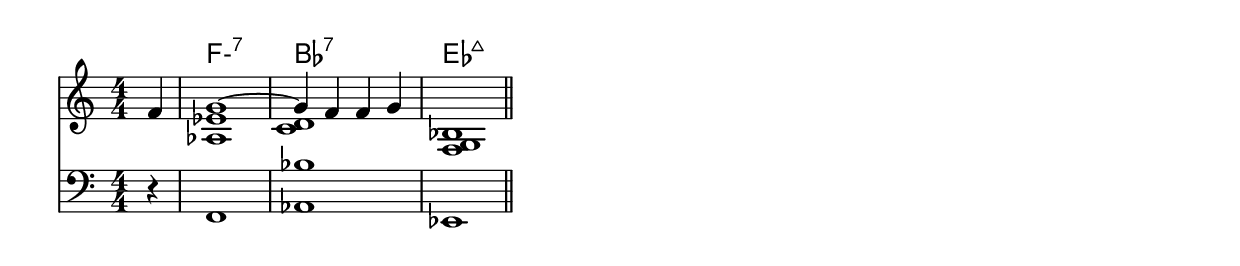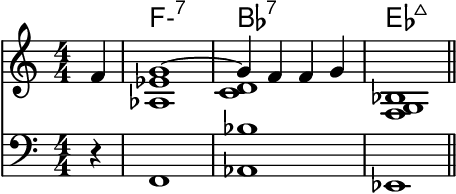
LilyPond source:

\version "2.24.4"
\language "english"
#(ly:set-option 'crop #t)
\include "include/alt.ly"
\score {
  \midi {
    \tempo 4=120
  }
  \layout {
    \context {
      \Score
      \omit BarNumber
    }
    indent = 0\mm
  }
  {
    <<
    \chords {
      \set noChordSymbol = ""
      \set minorChordModifier = \markup { "-" }
      \set midiMaximumVolume = #0 % prevent named chords sounding
      r4 | f1:min7 | bf:7 | ef:maj7
    }
    \new Staff {
      \key c \major
      \numericTimeSignature
      \time 4/4
      \clef treble {
        \relative {
          \skip \f % spacer to set voice volume
          \partial 4 f'4 |
          \tieUp <af, ef' g~>1 |
          <<
            { g'4 f4 f4 g4 }
            \new Voice { \voiceTwo <c, d>1 }
          >> |
          <f, g bf> 1
          \bar "||"
        }
      }
    }
    \new Staff {
      \clef bass {
        \relative {
          \skip \f % spacer to set voice volume
          \partial 4 r4 | f,1 | <bf' af,> | ef,,
          \bar "||"
        }
      }
    }
    >>
  }
}
